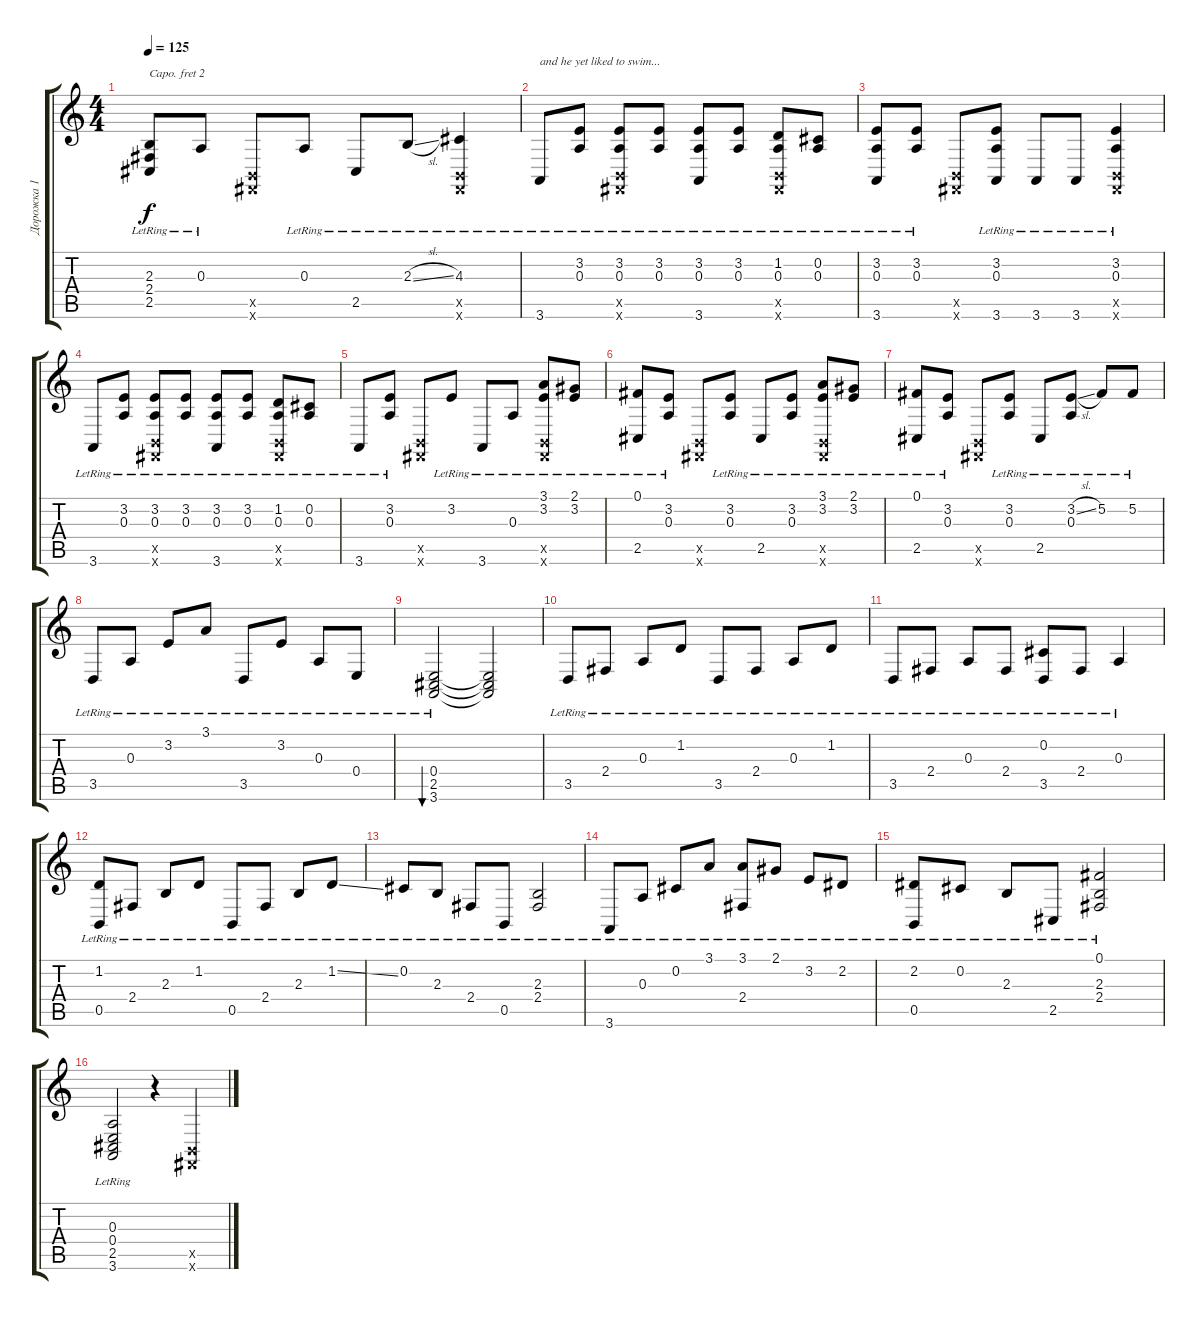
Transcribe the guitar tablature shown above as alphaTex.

\track ("Дорожка 1" "Дорожка 1") {instrument acousticgrandpiano}
\staff {score tabs}
\capo 2
\tuning (E4 B3 G3 D3 A2 E2) {hide}
\ts (4 4)
\tempo 125
\clef g2
\ks c
(2.3{lr} 2.4{lr} 2.5{lr}).8{dy f} 0.3{lr}.8 (0.5{x} 0.6{x}).8 0.3{lr}.8 2.5{lr}.8 2.3{sl lr}.8 (4.3{lr} 0.5{x} 0.6{x}).4 |
3.6{lr}.8{txt "and he yet liked to swim..."} (3.2{lr} 0.3{lr}).8 (3.2{lr} 0.3{lr} 0.5{x} 0.6{x}).8 (3.2{lr} 0.3{lr}).8 (3.2{lr} 0.3{lr} 3.6{lr}).8 (3.2{lr} 0.3{lr}).8 (1.2{lr} 0.3{lr} 0.5{x} 0.6{x}).8 (0.2{lr} 0.3{lr}).8 |
(3.2{lr} 0.3{lr} 3.6{lr}).8 (3.2{lr} 0.3{lr}).8 (0.5{x} 0.6{x}).8 (3.2{lr} 0.3{lr} 3.6{lr}).8 3.6{lr}.8 3.6{lr}.8 (3.2{lr} 0.3{lr} 0.5{x} 0.6{x}).4 |
3.6{lr}.8 (3.2{lr} 0.3{lr}).8 (3.2{lr} 0.3{lr} 0.5{x} 0.6{x}).8 (3.2{lr} 0.3{lr}).8 (3.2{lr} 0.3{lr} 3.6{lr}).8 (3.2{lr} 0.3{lr}).8 (1.2{lr} 0.3{lr} 0.5{x} 0.6{x}).8 (0.2{lr} 0.3{lr}).8 |
3.6{lr}.8 (3.2{lr} 0.3{lr}).8 (0.5{x} 0.6{x}).8 3.2{lr}.8 3.6{lr}.8 0.3{lr}.8 (3.1{lr} 3.2{lr} 0.5{x} 0.6{x}).8 (2.1{lr} 3.2{lr}).8 |
(0.1{lr} 2.5{lr}).8 (3.2{lr} 0.3{lr}).8 (0.5{x} 0.6{x}).8 (3.2{lr} 0.3{lr}).8 2.5{lr}.8 (3.2{lr} 0.3{lr}).8 (3.1{lr} 3.2{lr} 0.5{x} 0.6{x}).8 (2.1{lr} 3.2{lr}).8 |
(0.1{lr} 2.5{lr}).8 (3.2{lr} 0.3{lr}).8 (0.5{x} 0.6{x}).8 (3.2{lr} 0.3{lr}).8 2.5{lr}.8 (3.2{sl lr} 0.3{lr}).8 5.2{lr}.8 5.2{lr}.8 |
3.5{lr}.8 0.3{lr}.8 3.2{lr}.8 3.1{lr}.8 3.5{lr}.8 3.2{lr}.8 0.3{lr}.8 0.4{lr}.8 |
(0.4{lr} 2.5{lr} 3.6{lr}).2{bu 240} (0.4{t} 2.5{t} 3.6{t}).2 |
3.5{lr}.8 2.4{lr}.8 0.3{lr}.8 1.2{lr}.8 3.5{lr}.8 2.4{lr}.8 0.3{lr}.8 1.2{lr}.8 |
3.5{lr}.8 2.4{lr}.8 0.3{lr}.8 2.4{lr}.8 (0.2{lr} 3.5{lr}).8 2.4{lr}.8 0.3{lr}.4 |
(1.2{lr} 0.5{lr}).8 2.4{lr}.8 2.3{lr}.8 1.2{lr}.8 0.5{lr}.8 2.4{lr}.8 2.3{lr}.8 1.2{ss lr}.8 |
0.2{lr}.8 2.3{lr}.8 2.4{lr}.8 0.5{lr}.8 (2.3{lr} 2.4{lr}).2 |
3.6{lr}.8 0.3{lr}.8 0.2{lr}.8 3.1{lr}.8 (3.1{lr} 2.4{lr}).8 2.1{lr}.8 3.2{lr}.8 2.2{lr}.8 |
(2.2{lr} 0.5{lr}).8 0.2{lr}.8 2.3{lr}.8 2.5{lr}.8 (0.1 2.3{lr} 2.4{lr}).2 |
(0.3{lr} 0.4{lr} 2.5{lr} 3.6{lr}).2 r.4 (0.5{x} 0.6{x}).4
